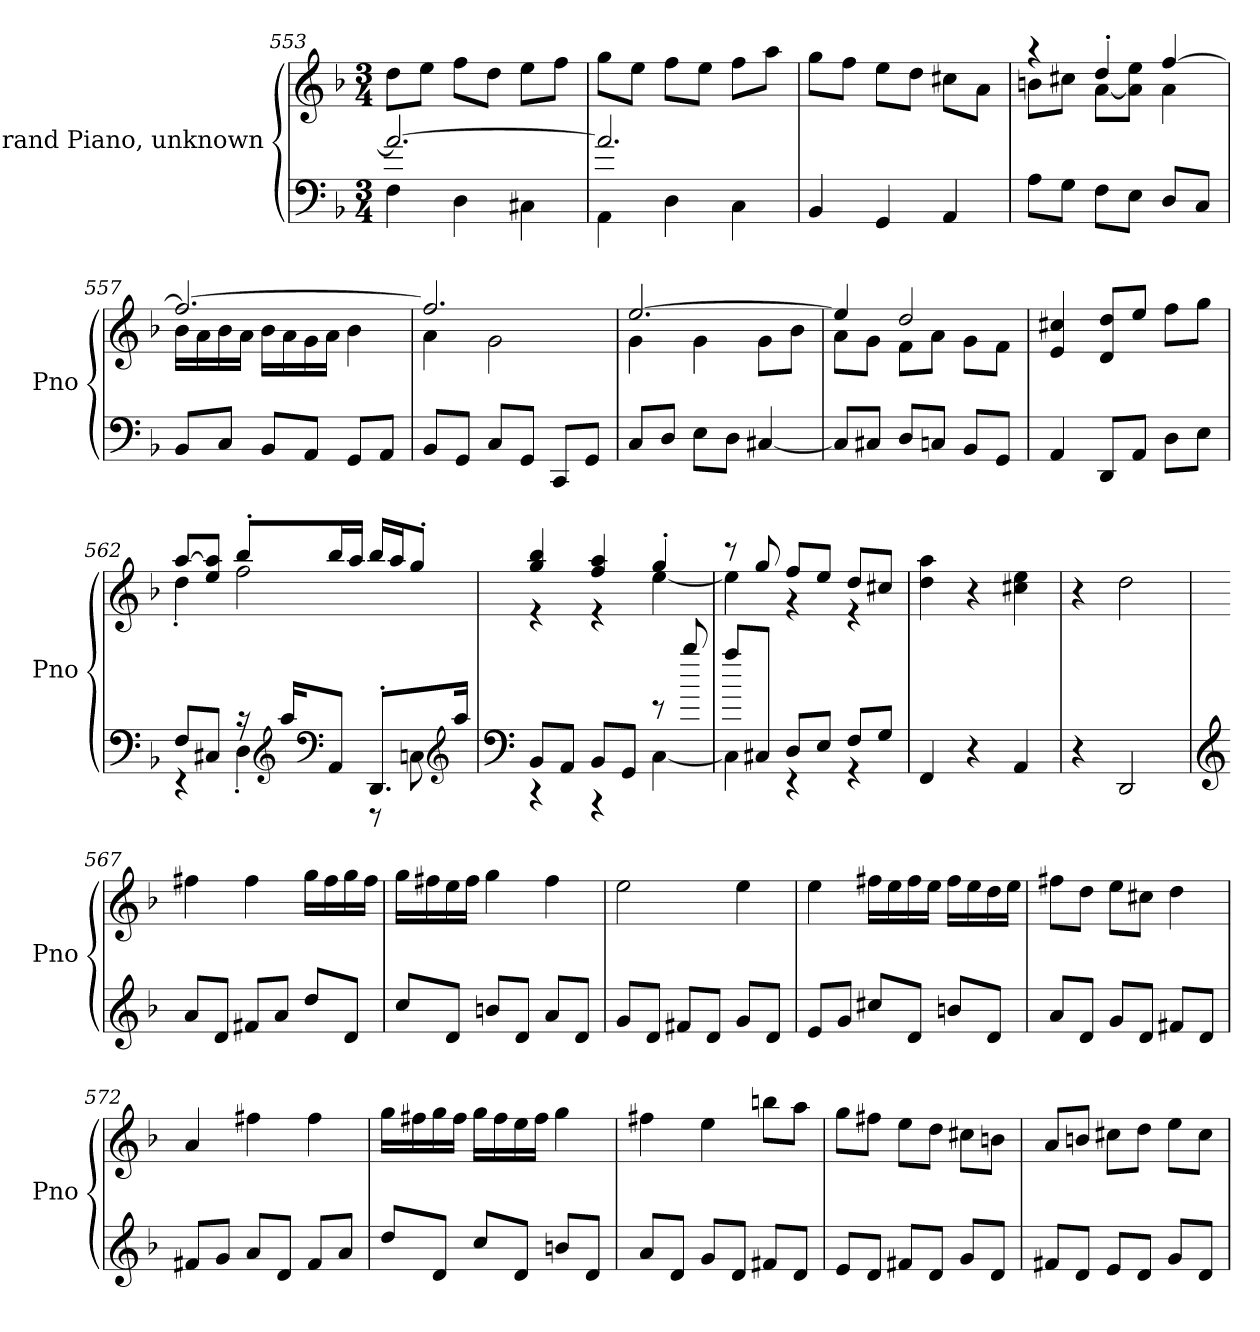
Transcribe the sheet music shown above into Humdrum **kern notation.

**kern	**kern
*part1	*part1
*staff2	*staff1
*I"Grand Piano, unknown	*
*I'Pno	*
*clefF4	*clefG2
*k[b-]	*k[b-]
*M3/4	*M3/4
=553	=553
*^	*
2.a/_	4F\	8dd\L
.	.	8ee\J
.	4D\	8ff\L
.	.	8dd\J
.	4C#X\	8ee\L
.	.	8ff\J
=554	=554	=554
2.a/]	4AA\	8gg\L
.	.	8ee\J
.	4D\	8ff\L
.	.	8ee\J
.	4C\	8ff\L
.	.	8aa\J
*v	*v	*
!!LO:LB:g=z
=555	=555
4BB-/	8gg\L
.	8ff\J
4GG/	8ee\L
.	8dd\J
4AA/	8cc#X\L
.	8a\J
=556	=556
*	*^
8A\L	4r	8bn\L
8G\J	.	8cc#X\J
8F\L	4dd'/	[8a\L
8E\J	.	8a\] 8ee\J
8D/L	[4ff/	4a\
8C/J	.	.
=557	=557	=557
8BB-/L	2.ff/_	16b-\LL
.	.	16a\
8C/J	.	16b-\
.	.	16a\JJ
8BB-/L	.	16b-\LL
.	.	16a\
8AA/J	.	16g\
.	.	16a\JJ
8GG/L	.	4b-\
8AA/J	.	.
=558	=558	=558
8BB-/L	2.ff/]	4a\
8GG/J	.	.
8C/L	.	2g\
8GG/J	.	.
8CC/L	.	.
8GG/J	.	.
=559	=559	=559
8C/L	[2.ee/	4g\
8D/J	.	.
8E\L	.	4g\
8D\J	.	.
[4C#X/	.	8g\L
.	.	8b-\J
=560	=560	=560
8C#/L]	4ee/]	8a\L
8C#X/J	.	8g\J
8D/L	2dd/	8f\L
8Cn/J	.	8a\J
8BB-/L	.	8g\L
8GG/J	.	8f\J
*	*v	*v
!!LO:PB:g=z
=561	=561
4AA/	4e/ 4cc#X/
8DD/L	8d/ 8dd/L
8AA/J	8ee/J
8D\L	8ff\L
8E\J	8gg\J
=562	=562
*^	*^
8F/L	4r	[8aa/L	4dd'\
8C#X/J	.	8ee/ 8aa/]J	.
16r	4D'\	8bb-'/L	2ff\
*clefG2	*	*	*
16aa/KL	.	.	.
*clefF4	*	*	*
8AA/J	.	16bb-/L	.
.	.	16aa/JJ	.
8.DD'/L	8r	16bb-/LL	.
.	.	16aa/J	.
.	8Cn\	8gg'/J	.
*clefG2	*	*	*
16aa/Jk	.	.	.
=563	=563	=563	=563
*clefF4	*	*	*
8BB-/L	4r	4gg/ 4bb-/	4r
8AA/J	.	.	.
8BB-/L	4r	4ff/ 4aa/	4r
8GG/J	.	.	.
8r	[4C\	4gg'/	[4ee\
8bb-/	.	.	.
=564	=564	=564	=564
8aa/L	4C\]	8r	4ee\]
8C#X/J	.	8gg/	.
8D/L	4r	8ff/L	4r
8E/J	.	8ee/J	.
8F/L	4r	8dd/L	4r
8G/J	.	8cc#X/J	.
*v	*v	*	*
*	*v	*v
=565	=565
4FF/	4dd\ 4aa\
4r	4r
4AA/	4cc#X\ 4ee\
=566	=566
4r	4r
2DD/	2dd\
!!LO:LB:g=z
=567	=567
*clefG2	*
8a/L	4ff#X\
8d/J	.
8f#X/L	4ff#\
8a/J	.
8dd/L	16gg\LL
.	16ff#\
8d/J	16gg\
.	16ff#\JJ
=568	=568
8cc/L	16gg\LL
.	16ff#X\
8d/J	16ee\
.	16ff#\JJ
8bn/L	4gg\
8d/J	.
8a/L	4ff#\
8d/J	.
=569	=569
8g/L	2ee\
8d/J	.
8f#X/L	.
8d/J	.
8g/L	4ee\
8d/J	.
=570	=570
8e/L	4ee\
8g/J	.
8cc#X/L	16ff#X\LL
.	16ee\
8d/J	16ff#\
.	16ee\JJ
8bn/L	16ff#\LL
.	16ee\
8d/J	16dd\
.	16ee\JJ
=571	=571
8a/L	8ff#X\L
8d/J	8dd\J
8g/L	8ee\L
8d/J	8cc#X\J
8f#X/L	4dd\
8d/J	.
!!LO:LB:g=z
=572	=572
8f#X/L	4a/
8g/J	.
8a/L	4ff#X\
8d/J	.
8f#/L	4ff#\
8a/J	.
=573	=573
8dd/L	16gg\LL
.	16ff#X\
8d/J	16gg\
.	16ff#\JJ
8cc/L	16gg\LL
.	16ff#\
8d/J	16ee\
.	16ff#\JJ
8bn/L	4gg\
8d/J	.
=574	=574
8a/L	4ff#X\
8d/J	.
8g/L	4ee\
8d/J	.
8f#X/L	8bbn\L
8d/J	8aa\J
=575	=575
8e/L	8gg\L
8d/J	8ff#X\J
8f#X/L	8ee\L
8d/J	8dd\J
8g/L	8cc#X\L
8d/J	8bn\J
=576	=576
8f#X/L	8a/L
8d/J	8bn/J
8e/L	8cc#X\L
8d/J	8dd\J
8g/L	8ee\L
8d/J	8cc#\J
=	=
*-	*-
